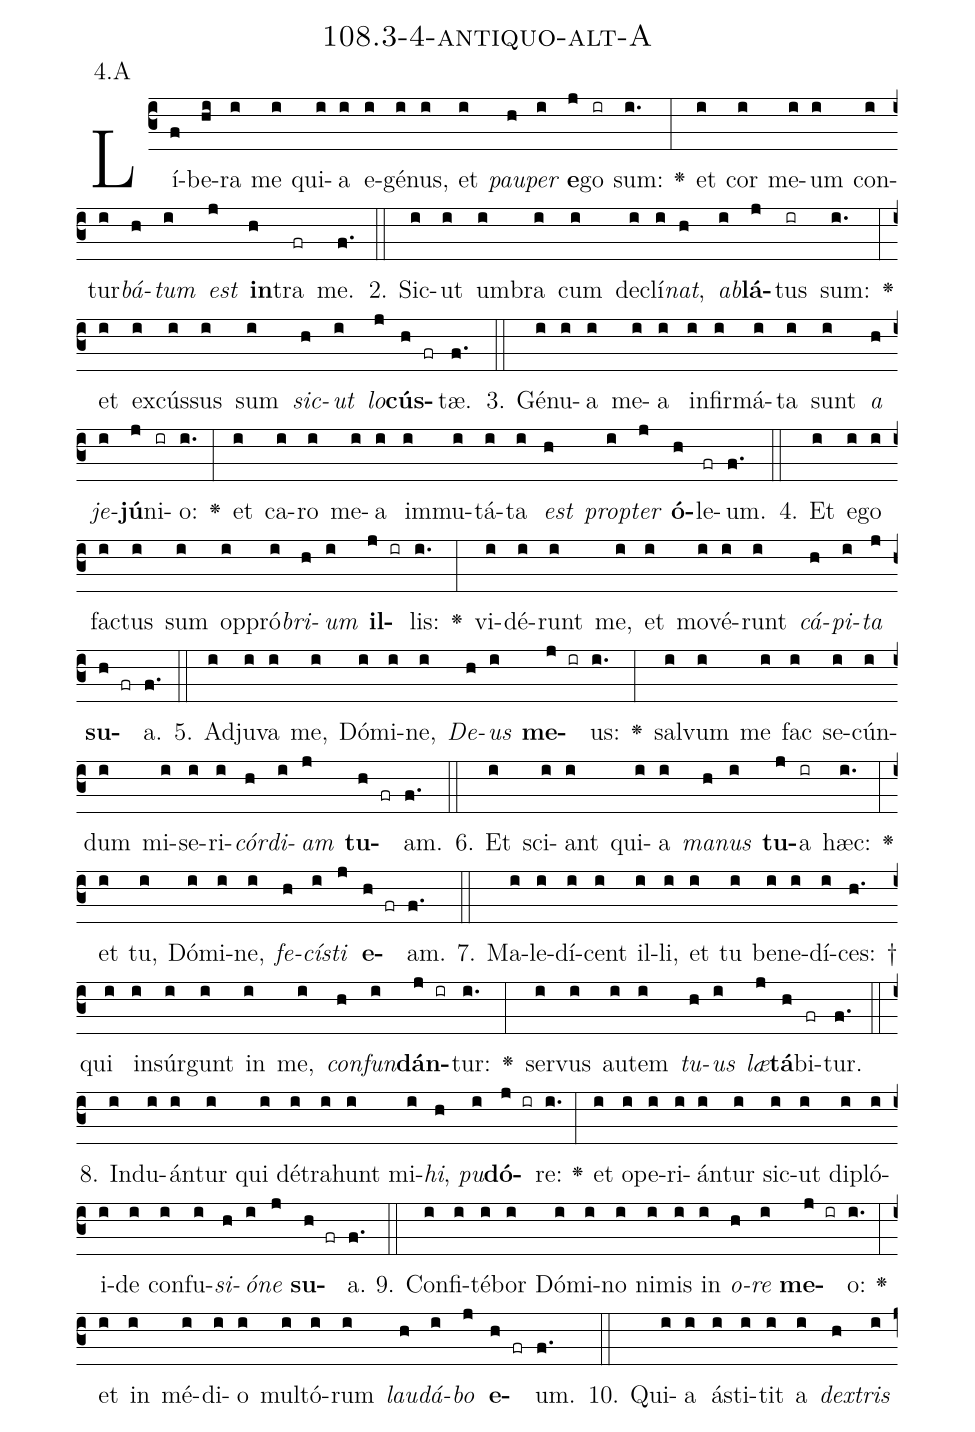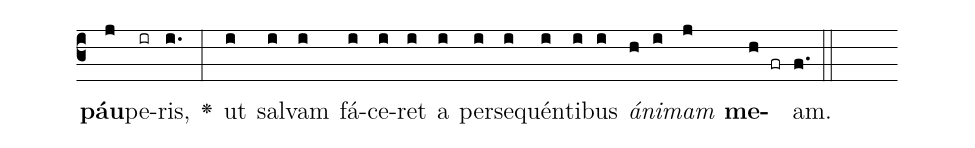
name: 108.3-4-antiquo-alt-A;
annotation: 4.A;
%%
(c3)Lí(f)be(hi)ra(i) me(i) qui(i)a(i) e(i)gé(i)nus,(i) et(i) <i>pau</i>(h)<i>per</i>(i) <b>e</b>(j)go(ir) sum:(i.) <v>\greheightstar</v>(:) et(i) cor(i) me(i)um(i) con(i)tur(i)<i>bá</i>(h)<i>tum</i>(i) <i>est</i>(j) <b>in</b>(h)tra(fr) me.(f.) (::)
2. Sic(i)ut(i) um(i)bra(i) cum(i) de(i)clí(i)<i>nat</i>,(h) <i>ab</i>(i)<b>lá</b>(j)tus(ir) sum:(i.) <v>\greheightstar</v>(:) et(i) ex(i)cús(i)sus(i) sum(i) <i>sic</i>(h)<i>ut</i>(i) <i>lo</i>(j)<b>cús</b>(h fr)tæ.(f.) (::)
3. Gé(i)nu(i)a(i) me(i)a(i) in(i)fir(i)má(i)ta(i) sunt(i) <i>a</i>(h) <i>je</i>(i)<b>jú</b>(j)ni(ir)o:(i.) <v>\greheightstar</v>(:) et(i) ca(i)ro(i) me(i)a(i) im(i)mu(i)tá(i)ta(i) <i>est</i>(h) <i>prop</i>(i)<i>ter</i>(j) <b>ó</b>(h)le(fr)um.(f.) (::)
4. Et(i) e(i)go(i) fac(i)tus(i) sum(i) op(i)pró(i)<i>bri</i>(h)<i>um</i>(i) <b>il</b>(j ir)lis:(i.) <v>\greheightstar</v>(:) vi(i)dé(i)runt(i) me,(i) et(i) mo(i)vé(i)runt(i) <i>cá</i>(h)<i>pi</i>(i)<i>ta</i>(j) <b>su</b>(h fr)a.(f.) (::)
5. Ad(i)ju(i)va(i) me,(i) Dó(i)mi(i)ne,(i) <i>De</i>(h)<i>us</i>(i) <b>me</b>(j ir)us:(i.) <v>\greheightstar</v>(:) sal(i)vum(i) me(i) fac(i) se(i)cún(i)dum(i) mi(i)se(i)ri(i)<i>cór</i>(h)<i>di</i>(i)<i>am</i>(j) <b>tu</b>(h fr)am.(f.) (::)
6. Et(i) sci(i)ant(i) qui(i)a(i) <i>ma</i>(h)<i>nus</i>(i) <b>tu</b>(j)a(ir) hæc:(i.) <v>\greheightstar</v>(:) et(i) tu,(i) Dó(i)mi(i)ne,(i) <i>fe</i>(h)<i>cís</i>(i)<i>ti</i>(j) <b>e</b>(h fr)am.(f.) (::)
7. Ma(i)le(i)dí(i)cent(i) il(i)li,(i) et(i) tu(i) be(i)ne(i)dí(i)ces: †(h.) qui(i) in(i)súr(i)gunt(i) in(i) me,(i) <i>con</i>(h)<i>fun</i>(i)<b>dán</b>(j ir)tur:(i.) <v>\greheightstar</v>(:) ser(i)vus(i) au(i)tem(i) <i>tu</i>(h)<i>us</i>(i) <i>læ</i>(j)<b>tá</b>(h)bi(fr)tur.(f.) (::)
8. Ind(i)u(i)án(i)tur(i) qui(i) dé(i)tra(i)hunt(i) mi(i)<i>hi</i>,(h) <i>pu</i>(i)<b>dó</b>(j ir)re:(i.) <v>\greheightstar</v>(:) et(i) o(i)pe(i)ri(i)án(i)tur(i) sic(i)ut(i) di(i)pló(i)i(i)de(i) con(i)fu(i)<i>si</i>(h)<i>ó</i>(i)<i>ne</i>(j) <b>su</b>(h fr)a.(f.) (::)
9. Con(i)fi(i)té(i)bor(i) Dó(i)mi(i)no(i) ni(i)mis(i) in(i) <i>o</i>(h)<i>re</i>(i) <b>me</b>(j ir)o:(i.) <v>\greheightstar</v>(:) et(i) in(i) mé(i)di(i)o(i) mul(i)tó(i)rum(i) <i>lau</i>(h)<i>dá</i>(i)<i>bo</i>(j) <b>e</b>(h fr)um.(f.) (::)
10. Qui(i)a(i) á(i)sti(i)tit(i) a(i) <i>dex</i>(h)<i>tris</i>(i) <b>páu</b>(j)pe(ir)ris,(i.) <v>\greheightstar</v>(:) ut(i) sal(i)vam(i) fá(i)ce(i)ret(i) a(i) per(i)se(i)quén(i)ti(i)bus(i) <i>á</i>(h)<i>ni</i>(i)<i>mam</i>(j) <b>me</b>(h fr)am.(f.) (::)
